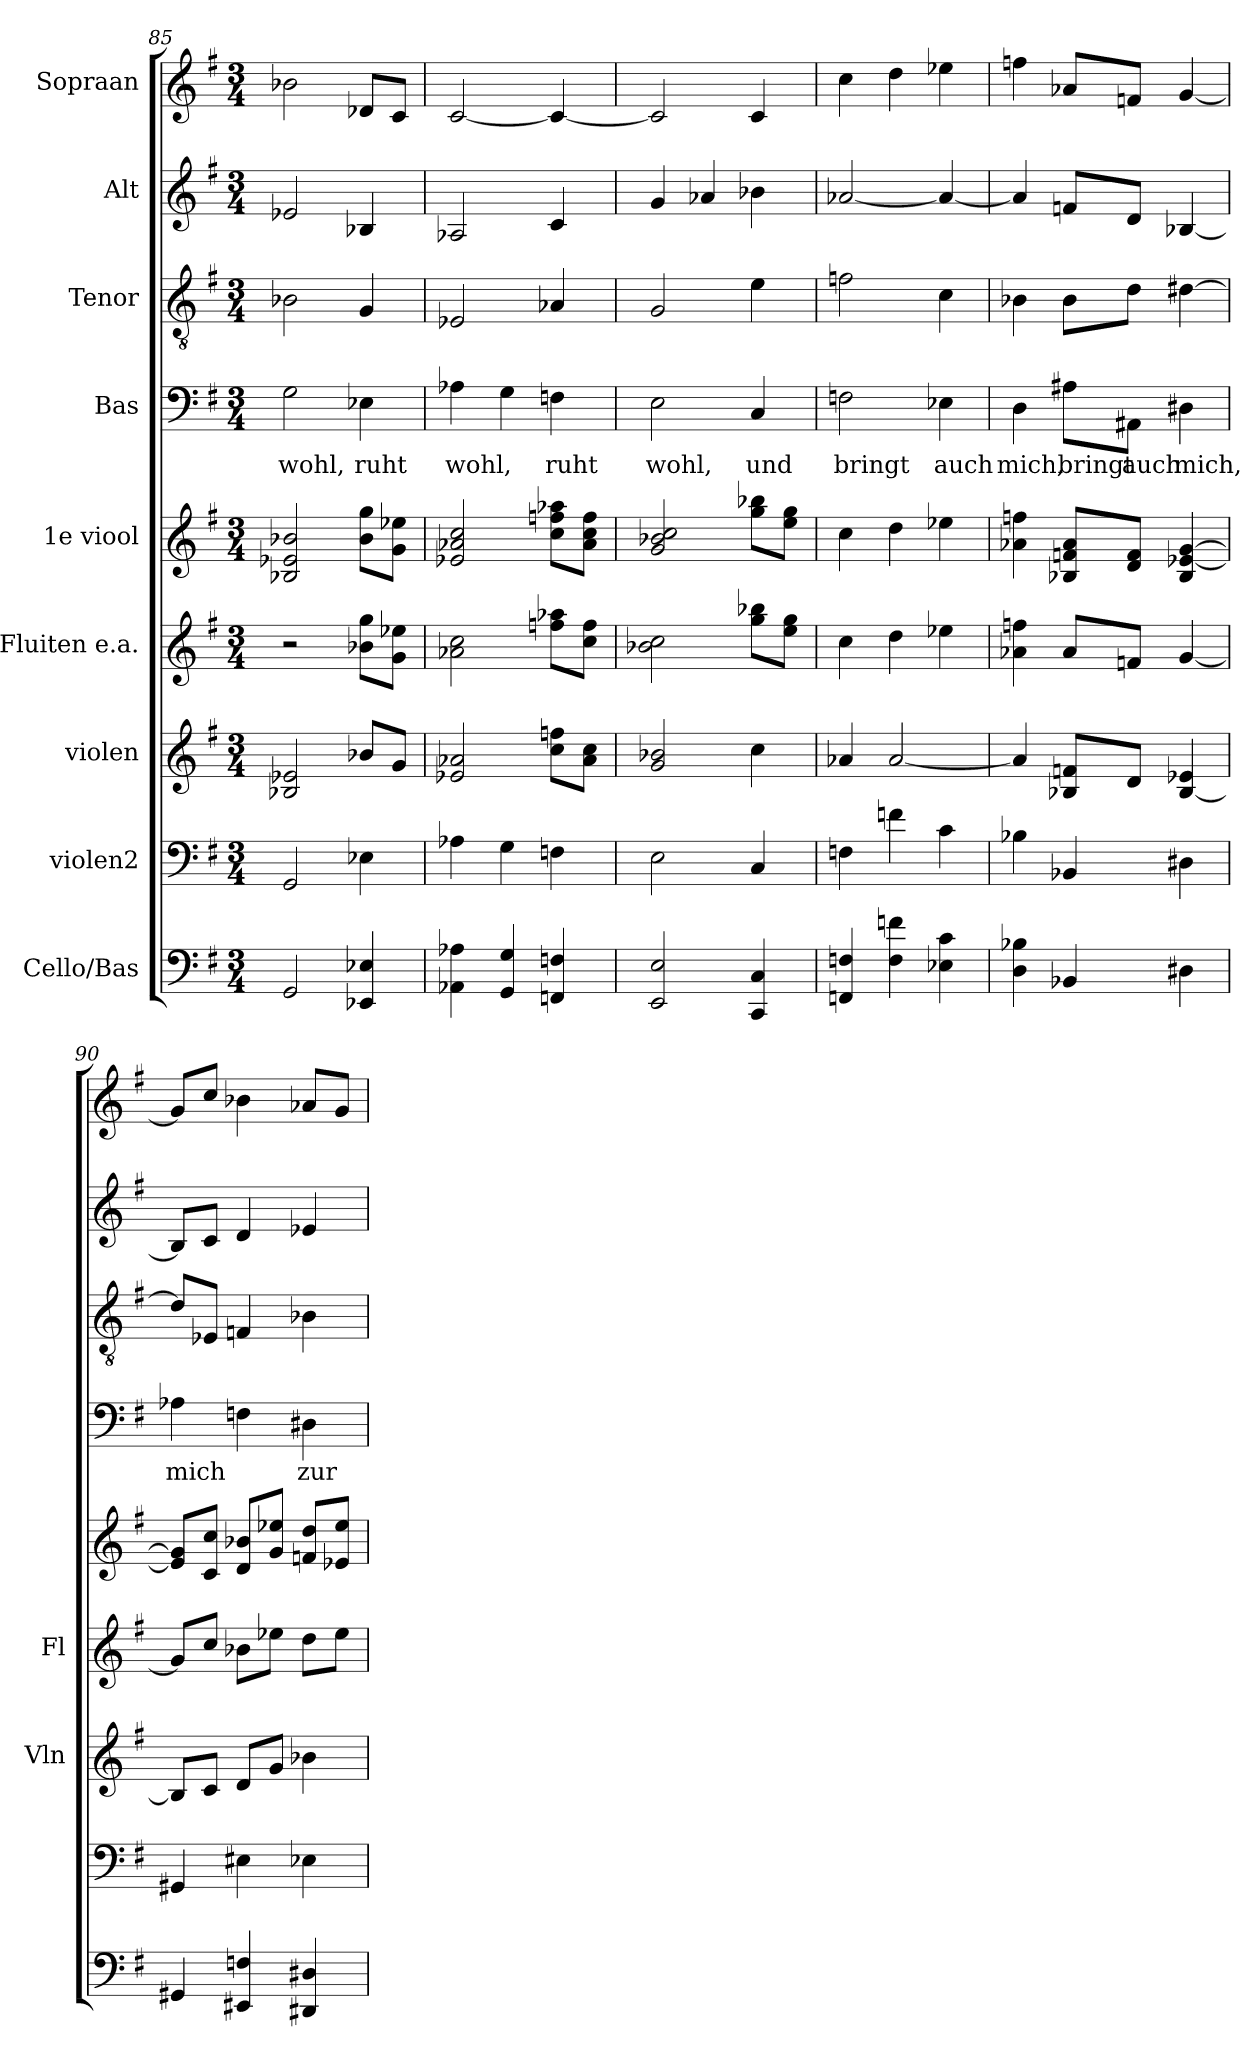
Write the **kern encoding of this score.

**kern	**kern	**kern	**kern	**kern	**kern	**text	**kern	**kern	**kern
*part9	*part8	*part7	*part6	*part5	*part4	*part4	*part3	*part2	*part1
*staff9	*staff8	*staff7	*staff6	*staff5	*staff4	*staff4	*staff3	*staff2	*staff1
*I"Cello/Bas	*I"violen2	*I"violen	*I"Fluiten e.a.	*I"1e viool	*I"Bas	*	*I"Tenor	*I"Alt	*I"Sopraan
*	*	*I'Vln	*I'Fl	*	*	*	*	*	*
*clefF4	*clefF4	*clefG2	*clefG2	*clefG2	*clefF4	*	*clefGv2	*clefG2	*clefG2
*k[f#]	*k[f#]	*k[f#]	*k[f#]	*k[f#]	*k[f#]	*	*k[f#]	*k[f#]	*k[f#]
*M3/4	*M3/4	*M3/4	*M3/4	*M3/4	*M3/4	*	*M3/4	*M3/4	*M3/4
=85	=85	=85	=85	=85	=85	=85	=85	=85	=85
2GG/	2GG/	2B-X/ 2e-X/	2r	2B-X/ 2e-X/ 2b-X/	2Gi\	wohl,	2B-X\	2e-X/	2b-X\
4EE-X/ 4E-X/	4E-X\	8b-X\L	8b-X\ 8gg\L	8b-\ 8gg\L	4E-Xi\	ruht	4G/	4B-X/	8d-X/L
.	.	8g/J	8g\ 8ee-X\J	8g\ 8ee-X\J	.	.	.	.	8c/J
!!LO:LB:g=z
=86	=86	=86	=86	=86	=86	=86	=86	=86	=86
4AA-X\ 4A-X\	4A-X\	2e-X/ 2a-X/	2a-X\ 2cc\	2e-X/ 2a-X/ 2cc/	4A-Xi\	wohl,	2E-X/	2A-X/	[2c/
4GG/ 4G/	4G\	.	.	.	4Gi\	.	.	.	.
4FFn/ 4Fn/	4Fn\	8cc\ 8ffn\L	8ffn\ 8aa-X\L	8cc\ 8ffn\ 8aa-X\L	4Fni\	ruht	4A-X/	4c/	4c/_
.	.	8a-\ 8cc\J	8cc\ 8ff\J	8a-\ 8cc\ 8ff\J	.	.	.	.	.
=87	=87	=87	=87	=87	=87	=87	=87	=87	=87
2EE/ 2E/	2E\	2g/ 2b-X/	2b-X\ 2cc\	2g/ 2b-X/ 2cc/	2Ei\	wohl,	2G/	4g/	2c/]
.	.	.	.	.	.	.	.	4a-X/	.
4CC/ 4C/	4C/	4cc\	8gg\ 8bb-X\L	8gg\ 8bb-X\L	4Ci/	und	4e\	4b-X\	4c/
.	.	.	8ee\ 8gg\J	8ee\ 8gg\J	.	.	.	.	.
=88	=88	=88	=88	=88	=88	=88	=88	=88	=88
4FFn/ 4Fn/	4Fn\	4a-X/	4cc\	4cc\	2Fni\	bringt	2fn\	[2a-X/	4cc\
4F\ 4fn\	4fn\	[2a-/	4dd\	4dd\	.	.	.	.	4dd\
4E-X\ 4c\	4c\	.	4ee-X\	4ee-X\	4E-Xi\	auch	4c\	4a-/_	4ee-X\
=89	=89	=89	=89	=89	=89	=89	=89	=89	=89
4D\ 4B-X\	4B-X\	4a-/]	4a-X\ 4ffn\	4a-X\ 4ffn\	4Di\	mich,	4B-X\	4a-/]	4ffn\
4BB-X/	4BB-X/	8B-X/ 8fn/L	8a-/L	8B-X/ 8fn/ 8a-/L	8A#Xi\L	bringt	8B-\L	8fn/L	8a-X/L
.	.	8d/J	8fn/J	8d/ 8f/J	8AA#Xi\J	auch	8d\J	8d/J	8fn/J
4D#X\	4D#X\	[4B-/ 4e-X/	[4g/	4B-/ [4e-X/ [4g/	4D#Xi\	mich,	[4d#X\	[4B-X/	[4g/
=90	=90	=90	=90	=90	=90	=90	=90	=90	=90
4GG#X/	4GG#X/	8B-/L]	8g/L]	8e-/] 8g/]L	4A-Xi\	mich	8d#/L]	8B-/L]	8g/L]
.	.	8c/J	8cc\J	8c/ 8cc/J	.	.	8E-X/J	8c/J	8cc/J
4EE#X/ 4Fn/	4E#X\	8d/L	8b-X\L	8d/ 8b-X/L	4Fni\	.	4Fn/	4d/	4b-X\
.	.	8g/J	8ee-X\J	8g\ 8ee-X\J	.	.	.	.	.
4DD#X/ 4D#X/	4E-X\	4b-X\	8dd\L	8fn/ 8dd/L	4D#Xi\	zur	4B-X\	4e-X/	8a-X/L
.	.	.	8ee-\J	8e-X/ 8ee-/J	.	.	.	.	8g/J
=	=	=	=	=	=	=	=	=	=
*-	*-	*-	*-	*-	*-	*-	*-	*-	*-
